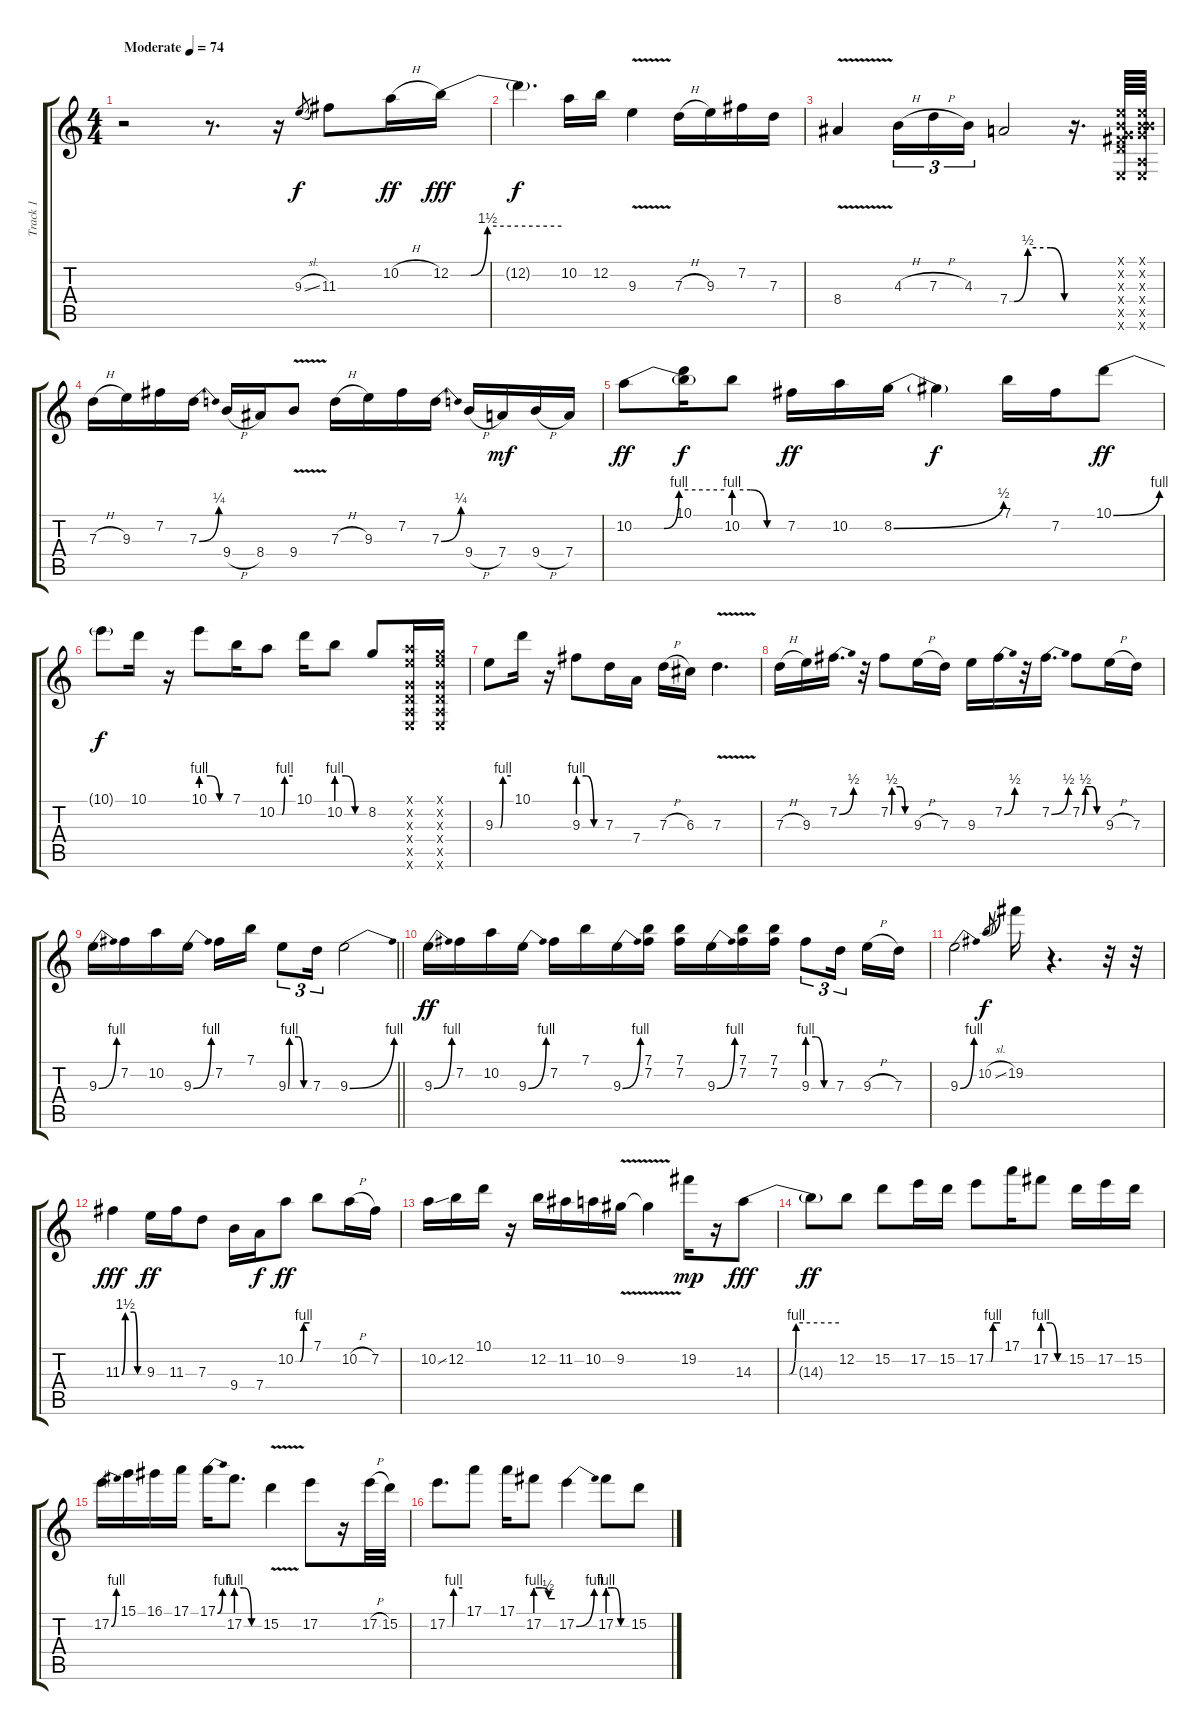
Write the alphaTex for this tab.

\track ("Track 1" "Track 1") {instrument overdrivenguitar}
\staff {score tabs}
\tuning (E4 B3 G3 D3 A2 E2) {hide}
\ts (4 4)
\tempo (74 "Moderate")
\clef g2
\ks c
r.2{dy f instrument overdrivenguitar} r.8{d balance 11 instrument overdrivenguitar} r.16 9.3{sl}.8{gr} 11.3.8 10.2{h}.16{dy ff} 12.2{be (custom 0 0 11 0 20 6 60 6)}.16{dy fff} |
12.2{t}.4{d dy f} 10.2.16 12.2.16 9.3{v}.4 7.3{h}.16 9.3.16 7.2.16 7.3.16 |
8.4{v}.4 4.3{h}.16{tu (3 2)} 7.3{h}.16{tu (3 2)} 4.3.16{tu (3 2)} 7.4{be (custom 0 0 5 0 20 2 45 2 60 0)}.2 r.16{d} (0.1{x} 0.2{x} 0.3{x} 0.4{x} 9.5{x} 0.6{x}).64 (0.1{x} 0.2{x} 0.3{x} 9.4{x} 0.5{x} 0.6{x}).64 |
7.3{h}.16 9.3.16 7.2.16 7.3{be (bend 0 0 60 1)}.16 9.4{h}.16 8.4.16 9.4{v}.8 7.3{h}.16 9.3.16 7.2.16 7.3{be (bend 0 0 60 1)}.16 9.4{h}.16 7.4.16{dy mf} 9.4{h}.16 7.4.16 |
10.2{be (custom 0 0 20 0 30 4 60 4)}.8{dy ff} (10.1 10.2{t}).16{dy f} 10.2{be (custom 0 4 20 4 40 0 60 0)}.8 7.2.16{dy ff} 10.2.16 8.2{be (bend 0 0 60 2)}.16 8.2{t}.4{dy f} 7.1.16 7.2.16 10.1{be (bend 0 0 60 4)}.8{dy ff} |
10.1{t}.8{dy f} 10.1.16 r.16 10.1{be (custom 0 4 20 4 40 0 60 0)}.8 7.1.16 10.2{be (custom 0 0 20 0 30 4 60 4)}.8 10.1.16 10.2{be (custom 0 4 20 4 40 0 60 0)}.8 8.2.8 (0.1{x} 10.2{x} 0.3{x} 0.4{x} 0.5{x} 0.6{x}).16 (0.1{x} 8.2{x} 0.3{x} 0.4{x} 0.5{x} 0.6{x}).16 |
9.3{be (custom 0 0 20 0 30 4 60 4)}.8 10.1.16 r.16 9.3{be (custom 0 4 20 4 40 0 60 0)}.8 7.3.16 7.4.16 7.3{h}.16 6.3.16 7.3{v}.4{d} |
7.3{h}.16 9.3.16 7.2{be (bend 0 0 60 2)}.16{d} r.32 7.2{be (custom 0 0 5 2 30 2 45 0 60 0)}.8 9.3{h}.16 7.3.16 9.3.16 7.2{be (bend 0 0 60 2)}.16 r.32 7.2{be (bend 0 0 60 2)}.16{d} 7.2{be (custom 0 0 10 2 30 2 45 0 60 0)}.8 9.3{h}.16 7.3.16 |
\barLineRight lightlight
9.3{be (bend 0 0 60 4)}.16 7.2.16 10.2.16 9.3{be (bend 0 0 60 4)}.16 7.2.16 7.1.16 9.3{be (custom 0 0 4 4 30 4 45 0 60 0)}.8{tu (3 2)} 7.3.16{tu (3 2)} 9.3{be (bend 0 0 60 4)}.2 |
9.3{be (bend 0 0 60 4)}.16{dy ff} 7.2.16 10.2.16 9.3{be (bend 0 0 60 4)}.16 7.2.16 7.1.16 9.3{be (bend 0 0 60 4)}.16 (7.1 7.2).16 (7.1 7.2).16 9.3{be (bend 0 0 60 4)}.16 (7.1 7.2).16 (7.1 7.2).16 9.3{be (custom 0 4 20 4 40 0 60 0)}.8{tu (3 2)} 7.3.16{tu (3 2) beam splitsecondary} 9.3{h}.16 7.3.16 |
9.3{be (bend 0 0 60 4)}.2 10.2{sl}.8{gr dy f} 19.2.16 r.4{d} r.32 r.32 |
11.3{be (custom 0 0 10 6 35 6 45 0 60 0)}.4{dy fff} 9.3.16{dy ff} 11.3.16 7.3.8 9.4.16 7.4.16{dy f} 10.2{be (custom 0 0 20 0 35 4 60 4)}.8{dy ff} 7.1.8 10.2{h}.16 7.2.16 |
10.2{ss}.16 12.2.16 10.1.16 r.16 12.2.16 11.2.16 10.2.16 9.2{v}.16 9.2{t}.4 19.2.16{dy mp} r.16 14.3{be (custom 0 0 25 0 30 4 60 4)}.8{dy fff} |
14.3{t}.8{dy ff} 12.2.8 15.2.8 17.2.16 15.2.16 17.2{be (custom 0 0 21 0 30 4 60 4)}.8 17.1.16 17.2{be (custom 0 4 20 4 40 0 60 0)}.8 15.2.16 17.2.16 15.2.16 |
17.2{be (bend 0 0 60 4)}.16 15.1.16 16.1.16 17.1.16 17.1{be (bend 0 0 60 4)}.16 17.2{be (custom 0 4 20 4 40 0 60 0)}.8{d} 15.2{v}.4 17.2.8 r.16 17.2{h}.32 15.2.32 |
17.2{be (custom 0 0 20 0 25 4 60 4)}.8{d} 17.1.8 17.1.16 17.2{be (custom 0 4 20 4 40 2 60 2)}.8 17.2{be (bend 0 0 60 4)}.4 17.2{be (custom 0 4 20 4 40 0 60 0)}.8 15.2.8
